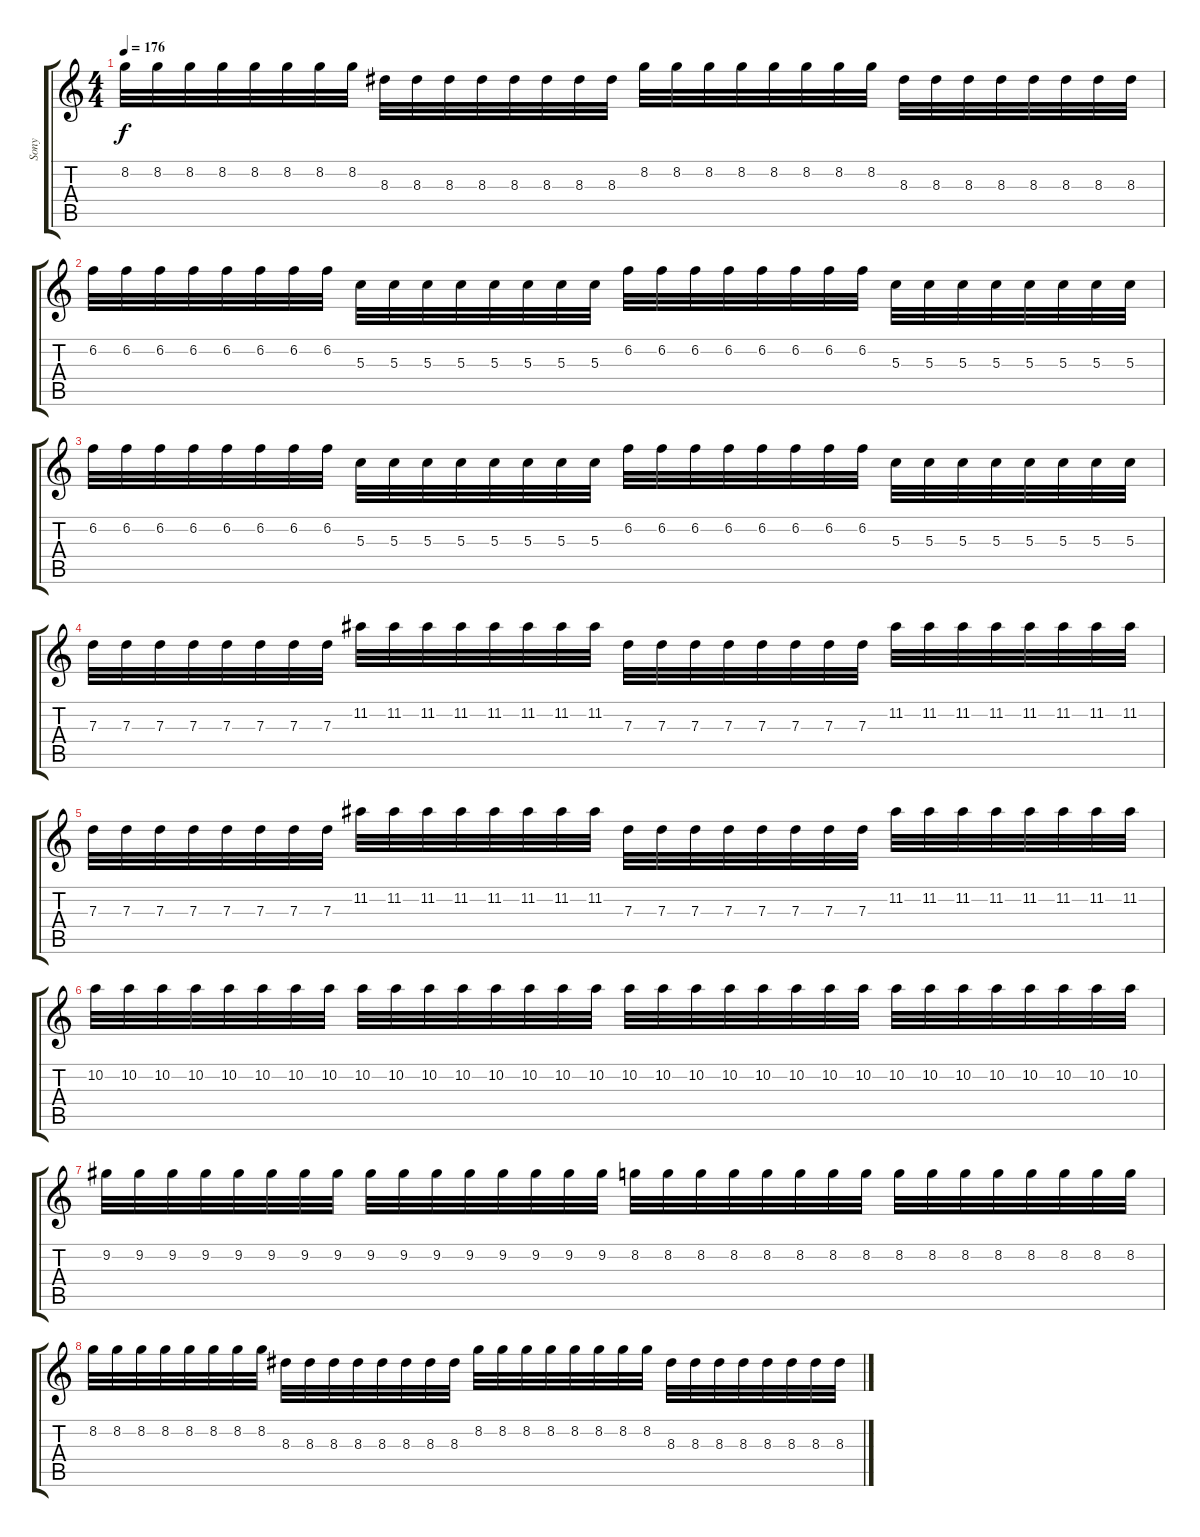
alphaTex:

\track ("Sony" "Sony") {instrument distortionguitar}
\staff {score tabs}
\tuning (E4 B3 G3 D3 A2 E2) {hide}
\ts (4 4)
\tempo 176
\clef g2
\ks c
8.2.32{dy f volume 11 instrument overdrivenguitar} 8.2.32 8.2.32 8.2.32 8.2.32 8.2.32 8.2.32 8.2.32 8.3.32 8.3.32 8.3.32 8.3.32 8.3.32 8.3.32 8.3.32 8.3.32 8.2.32 8.2.32 8.2.32 8.2.32 8.2.32 8.2.32 8.2.32 8.2.32 8.3.32 8.3.32 8.3.32 8.3.32 8.3.32 8.3.32 8.3.32 8.3.32 |
6.2.32{volume 11 instrument overdrivenguitar} 6.2.32 6.2.32 6.2.32 6.2.32 6.2.32 6.2.32 6.2.32 5.3.32 5.3.32 5.3.32 5.3.32 5.3.32 5.3.32 5.3.32 5.3.32 6.2.32 6.2.32 6.2.32 6.2.32 6.2.32 6.2.32 6.2.32 6.2.32 5.3.32 5.3.32 5.3.32 5.3.32 5.3.32 5.3.32 5.3.32 5.3.32 |
6.2.32{volume 11 instrument overdrivenguitar} 6.2.32 6.2.32 6.2.32 6.2.32 6.2.32 6.2.32 6.2.32 5.3.32 5.3.32 5.3.32 5.3.32 5.3.32 5.3.32 5.3.32 5.3.32 6.2.32 6.2.32 6.2.32 6.2.32 6.2.32 6.2.32 6.2.32 6.2.32 5.3.32 5.3.32 5.3.32 5.3.32 5.3.32 5.3.32 5.3.32 5.3.32 |
7.3.32{volume 11 instrument overdrivenguitar} 7.3.32 7.3.32 7.3.32 7.3.32 7.3.32 7.3.32 7.3.32 11.2.32 11.2.32 11.2.32 11.2.32 11.2.32 11.2.32 11.2.32 11.2.32 7.3.32 7.3.32 7.3.32 7.3.32 7.3.32 7.3.32 7.3.32 7.3.32 11.2.32 11.2.32 11.2.32 11.2.32 11.2.32 11.2.32 11.2.32 11.2.32 |
7.3.32{volume 11 instrument overdrivenguitar} 7.3.32 7.3.32 7.3.32 7.3.32 7.3.32 7.3.32 7.3.32 11.2.32 11.2.32 11.2.32 11.2.32 11.2.32 11.2.32 11.2.32 11.2.32 7.3.32 7.3.32 7.3.32 7.3.32 7.3.32 7.3.32 7.3.32 7.3.32 11.2.32 11.2.32 11.2.32 11.2.32 11.2.32 11.2.32 11.2.32 11.2.32 |
10.2.32{volume 11 instrument overdrivenguitar} 10.2.32 10.2.32 10.2.32 10.2.32 10.2.32 10.2.32 10.2.32 10.2.32 10.2.32 10.2.32 10.2.32 10.2.32 10.2.32 10.2.32 10.2.32 10.2.32 10.2.32 10.2.32 10.2.32 10.2.32 10.2.32 10.2.32 10.2.32 10.2.32 10.2.32 10.2.32 10.2.32 10.2.32 10.2.32 10.2.32 10.2.32 |
9.2.32{volume 11 instrument overdrivenguitar} 9.2.32 9.2.32 9.2.32 9.2.32 9.2.32 9.2.32 9.2.32 9.2.32 9.2.32 9.2.32 9.2.32 9.2.32 9.2.32 9.2.32 9.2.32 8.2.32 8.2.32 8.2.32 8.2.32 8.2.32 8.2.32 8.2.32 8.2.32 8.2.32 8.2.32 8.2.32 8.2.32 8.2.32 8.2.32 8.2.32 8.2.32 |
8.2.32{volume 11 instrument overdrivenguitar} 8.2.32 8.2.32 8.2.32 8.2.32 8.2.32 8.2.32 8.2.32 8.3.32 8.3.32 8.3.32 8.3.32 8.3.32 8.3.32 8.3.32 8.3.32 8.2.32 8.2.32 8.2.32 8.2.32 8.2.32 8.2.32 8.2.32 8.2.32 8.3.32 8.3.32 8.3.32 8.3.32 8.3.32 8.3.32 8.3.32 8.3.32
